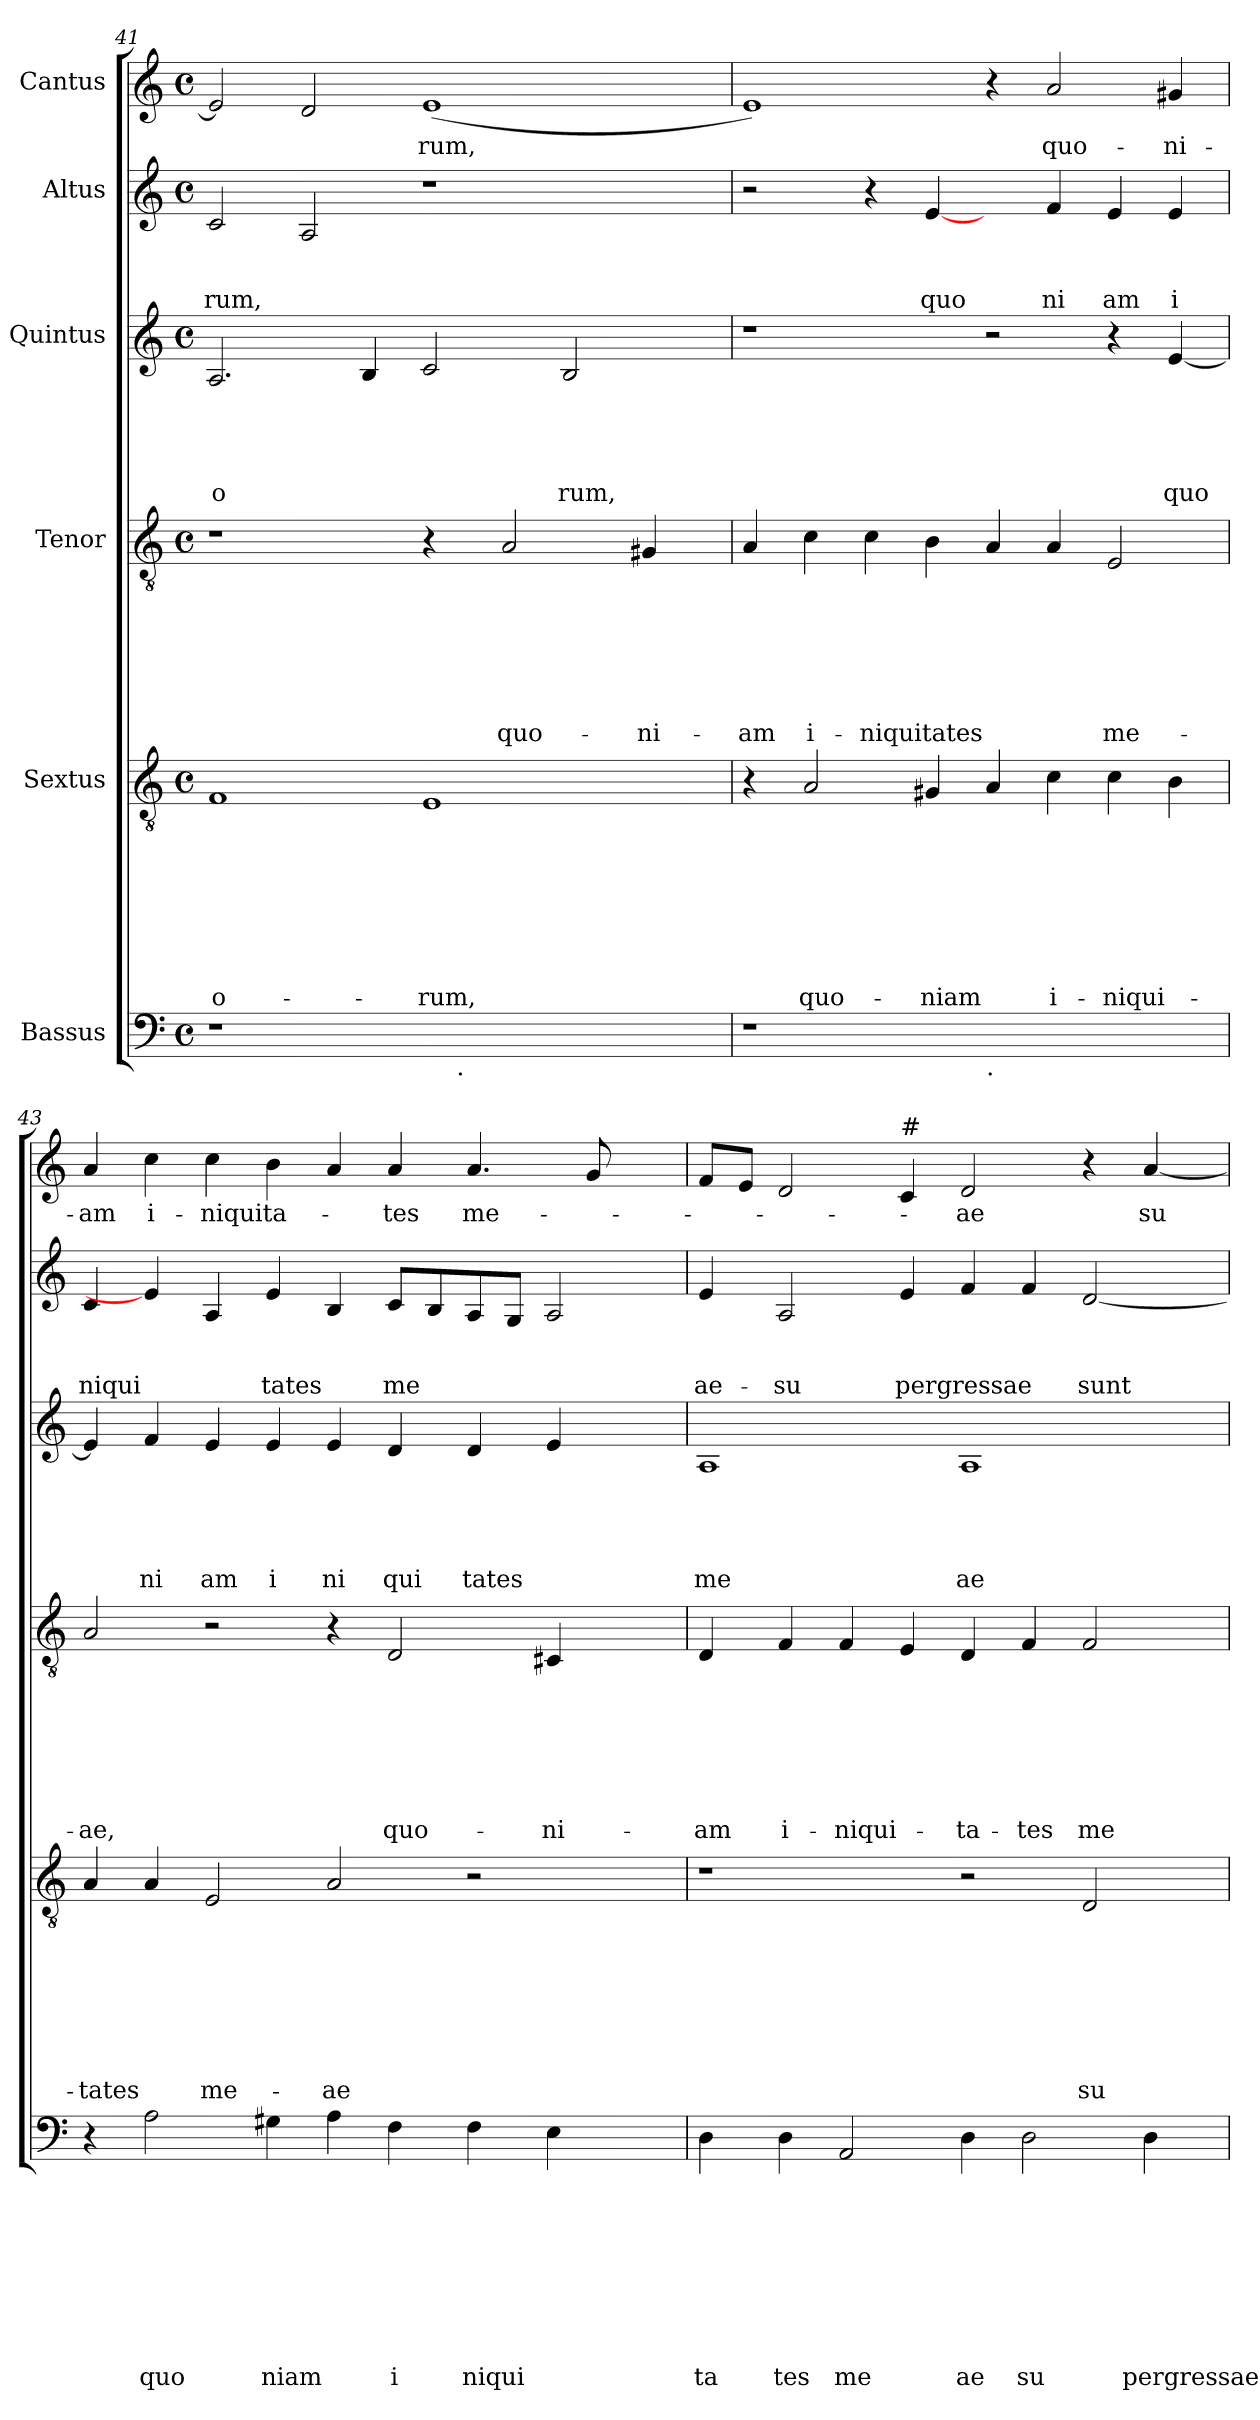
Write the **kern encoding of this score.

**kern	**text	**text	**text	**text	**text	**text	**text	**text	**text	**kern	**text	**text	**text	**text	**text	**text	**text	**text	**kern	**text	**text	**text	**text	**text	**text	**text	**kern	**text	**text	**text	**text	**text	**kern	**text	**text	**text	**kern	**text
*part6	*part6	*part6	*part6	*part6	*part6	*part6	*part6	*part6	*part6	*part5	*part5	*part5	*part5	*part5	*part5	*part5	*part5	*part5	*part4	*part4	*part4	*part4	*part4	*part4	*part4	*part4	*part3	*part3	*part3	*part3	*part3	*part3	*part2	*part2	*part2	*part2	*part1	*part1
*staff6	*staff6	*staff6	*staff6	*staff6	*staff6	*staff6	*staff6	*staff6	*staff6	*staff5	*staff5	*staff5	*staff5	*staff5	*staff5	*staff5	*staff5	*staff5	*staff4	*staff4	*staff4	*staff4	*staff4	*staff4	*staff4	*staff4	*staff3	*staff3	*staff3	*staff3	*staff3	*staff3	*staff2	*staff2	*staff2	*staff2	*staff1	*staff1
*I"Bassus	*	*	*	*	*	*	*	*	*	*I"Sextus	*	*	*	*	*	*	*	*	*I"Tenor	*	*	*	*	*	*	*	*I"Quintus	*	*	*	*	*	*I"Altus	*	*	*	*I"Cantus	*
*clefF4	*	*	*	*	*	*	*	*	*	*clefGv2	*	*	*	*	*	*	*	*	*clefGv2	*	*	*	*	*	*	*	*clefG2	*	*	*	*	*	*clefG2	*	*	*	*clefG2	*
*k[]	*	*	*	*	*	*	*	*	*	*k[]	*	*	*	*	*	*	*	*	*k[]	*	*	*	*	*	*	*	*k[]	*	*	*	*	*	*k[]	*	*	*	*k[]	*
*C:	*	*	*	*	*	*	*	*	*	*C:	*	*	*	*	*	*	*	*	*C:	*	*	*	*	*	*	*	*C:	*	*	*	*	*	*C:	*	*	*	*C:	*
*M4/4	*	*	*	*	*	*	*	*	*	*M4/4	*	*	*	*	*	*	*	*	*M4/4	*	*	*	*	*	*	*	*M4/4	*	*	*	*	*	*M4/4	*	*	*	*M4/4	*
*met(c)	*	*	*	*	*	*	*	*	*	*met(c)	*	*	*	*	*	*	*	*	*met(c)	*	*	*	*	*	*	*	*met(c)	*	*	*	*	*	*met(c)	*	*	*	*met(c)	*
=41	=41	=41	=41	=41	=41	=41	=41	=41	=41	=41	=41	=41	=41	=41	=41	=41	=41	=41	=41	=41	=41	=41	=41	=41	=41	=41	=41	=41	=41	=41	=41	=41	=41	=41	=41	=41	=41	=41
!	!	!	!	!	!	!	!	!	!	!	!	!	!	!	!	!	!	!LO:LY:b	!	!	!	!	!	!	!	!	!	!	!	!	!	!LO:LY:b	!	!	!	!LO:LY:b	!	!
1r	.	.	.	.	.	.	.	.	.	1F	.	.	.	.	.	.	.	-o-	1r	.	.	.	.	.	.	.	2.A/	.	.	.	.	o	2c/	.	.	rum,	2e/]	.
.	.	.	.	.	.	.	.	.	.	.	.	.	.	.	.	.	.	.	.	.	.	.	.	.	.	.	.	.	.	.	.	.	2A/	.	.	.	2d/	.
.	.	.	.	.	.	.	.	.	.	.	.	.	.	.	.	.	.	.	.	.	.	.	.	.	.	.	4B/	.	.	.	.	.	.	.	.	.	.	.
!	!	!	!	!	!	!	!	!	!	!	!	!	!	!	!	!	!	!LO:LY:b	!	!	!	!	!	!	!	!	!	!	!	!	!	!	!	!	!	!	!	!LO:LY:b
16.ryy	.	.	.	.	.	.	.	.	.	1E	.	.	.	.	.	.	.	-rum,	4r	.	.	.	.	.	.	.	2c/	.	.	.	.	.	1r	.	.	.	(<1e	-rum,
!LO:TX:b:t=.	!	!	!	!	!	!	!	!	!	!	!	!	!	!	!	!	!	!	!	!	!	!	!	!	!	!	!	!	!	!	!	!	!	!	!	!	!	!
2ryy	.	.	.	.	.	.	.	.	.	.	.	.	.	.	.	.	.	.	.	.	.	.	.	.	.	.	.	.	.	.	.	.	.	.	.	.	.	.
!	!	!	!	!	!	!	!	!	!	!	!	!	!	!	!	!	!	!	!	!	!	!	!	!	!	!LO:LY:b	!	!	!	!	!	!	!	!	!	!	!	!
.	.	.	.	.	.	.	.	.	.	.	.	.	.	.	.	.	.	.	2A/	.	.	.	.	.	.	quo-	.	.	.	.	.	.	.	.	.	.	.	.
!	!	!	!	!	!	!	!	!	!	!	!	!	!	!	!	!	!	!	!	!	!	!	!	!	!	!	!	!	!	!	!	!LO:LY:b	!	!	!	!	!	!
.	.	.	.	.	.	.	.	.	.	.	.	.	.	.	.	.	.	.	.	.	.	.	.	.	.	.	2B/	.	.	.	.	rum,	.	.	.	.	.	.
4ryy	.	.	.	.	.	.	.	.	.	.	.	.	.	.	.	.	.	.	.	.	.	.	.	.	.	.	.	.	.	.	.	.	.	.	.	.	.	.
!	!	!	!	!	!	!	!	!	!	!	!	!	!	!	!	!	!	!	!	!	!	!	!	!	!	!LO:LY:b	!	!	!	!	!	!	!	!	!	!	!	!
.	.	.	.	.	.	.	.	.	.	.	.	.	.	.	.	.	.	.	4G#X/	.	.	.	.	.	.	-ni-	.	.	.	.	.	.	.	.	.	.	.	.
8ryy	.	.	.	.	.	.	.	.	.	.	.	.	.	.	.	.	.	.	.	.	.	.	.	.	.	.	.	.	.	.	.	.	.	.	.	.	.	.
32ryy	.	.	.	.	.	.	.	.	.	.	.	.	.	.	.	.	.	.	.	.	.	.	.	.	.	.	.	.	.	.	.	.	.	.	.	.	.	.
=42	=42	=42	=42	=42	=42	=42	=42	=42	=42	=42	=42	=42	=42	=42	=42	=42	=42	=42	=42	=42	=42	=42	=42	=42	=42	=42	=42	=42	=42	=42	=42	=42	=42	=42	=42	=42	=42	=42
!	!	!	!	!	!	!	!	!	!	!	!	!	!	!	!	!	!	!	!	!	!	!	!	!	!	!LO:LY:b	!	!	!	!	!	!	!	!	!	!	!	!
1r	.	.	.	.	.	.	.	.	.	4r	.	.	.	.	.	.	.	.	4A/	.	.	.	.	.	.	-am	1r	.	.	.	.	.	2r	.	.	.	1e)	.
!	!	!	!	!	!	!	!	!	!	!	!	!	!	!	!	!	!	!LO:LY:b	!	!	!	!	!	!	!	!LO:LY:b	!	!	!	!	!	!	!	!	!	!	!	!
.	.	.	.	.	.	.	.	.	.	2A/	.	.	.	.	.	.	.	quo-	4c\	.	.	.	.	.	.	i-	.	.	.	.	.	.	.	.	.	.	.	.
!	!	!	!	!	!	!	!	!	!	!	!	!	!	!	!	!	!	!	!	!	!	!	!	!	!	!LO:LY:b	!	!	!	!	!	!	!	!	!	!	!	!
.	.	.	.	.	.	.	.	.	.	.	.	.	.	.	.	.	.	.	4c\	.	.	.	.	.	.	-niquitates	.	.	.	.	.	.	4r	.	.	.	.	.
!	!	!	!	!	!	!	!	!	!	!	!	!	!	!	!	!	!	!LO:LY:b	!	!	!	!	!	!	!	!	!	!	!	!	!	!	!	!	!	!LO:LY:b	!	!
.	.	.	.	.	.	.	.	.	.	4G#X/	.	.	.	.	.	.	.	-niam	4B\	.	.	.	.	.	.	.	.	.	.	.	.	.	[4e/	.	.	quo	.	.
!LO:TX:b:t=.	!	!	!	!	!	!	!	!	!	!	!	!	!	!	!	!	!	!	!	!	!	!	!	!	!	!	!	!	!	!	!	!	!	!	!	!	!	!
1ryy	.	.	.	.	.	.	.	.	.	4A/	.	.	.	.	.	.	.	.	4A/	.	.	.	.	.	.	.	2r	.	.	.	.	.	4ryy	.	.	.	4r	.
!	!	!	!	!	!	!	!	!	!	!	!	!	!	!	!	!	!	!LO:LY:b	!	!	!	!	!	!	!	!	!	!	!	!	!	!	!	!	!	!LO:LY:b	!	!LO:LY:b
.	.	.	.	.	.	.	.	.	.	4c\	.	.	.	.	.	.	.	i-	4A/	.	.	.	.	.	.	.	.	.	.	.	.	.	4f/	.	.	ni	2a/	quo-
!	!	!	!	!	!	!	!	!	!	!	!	!	!	!	!	!	!	!LO:LY:b	!	!	!	!	!	!	!	!LO:LY:b	!	!	!	!	!	!	!	!	!	!LO:LY:b	!	!
.	.	.	.	.	.	.	.	.	.	4c\	.	.	.	.	.	.	.	-niqui-	2E/	.	.	.	.	.	.	me-	4r	.	.	.	.	.	4e/	.	.	am	.	.
!	!	!	!	!	!	!	!	!	!	!	!	!	!	!	!	!	!	!	!	!	!	!	!	!	!	!	!	!	!	!	!	!LO:LY:b	!	!	!	!LO:LY:b	!	!LO:LY:b
.	.	.	.	.	.	.	.	.	.	4B\	.	.	.	.	.	.	.	.	.	.	.	.	.	.	.	.	[<4e/	.	.	.	.	quo	4e/	.	.	i	4g#X/	-ni-
=43	=43	=43	=43	=43	=43	=43	=43	=43	=43	=43	=43	=43	=43	=43	=43	=43	=43	=43	=43	=43	=43	=43	=43	=43	=43	=43	=43	=43	=43	=43	=43	=43	=43	=43	=43	=43	=43	=43
!	!	!	!	!	!	!	!	!	!	!	!	!	!	!	!	!	!	!LO:LY:b	!	!	!	!	!	!	!	!LO:LY:b	!	!	!	!	!	!	!	!	!	!LO:LY:b	!	!LO:LY:b
4r	.	.	.	.	.	.	.	.	.	4A/	.	.	.	.	.	.	.	-tates	2A/	.	.	.	.	.	.	-ae,	4e/]	.	.	.	.	.	4c/	.	.	niqui	4a/	-am
!	!	!	!	!	!	!	!	!	!LO:LY:b	!	!	!	!	!	!	!	!	!	!	!	!	!	!	!	!	!	!	!	!	!	!	!LO:LY:b	!	!	!	!	!	!LO:LY:b
2A\	.	.	.	.	.	.	.	.	quo	4A/	.	.	.	.	.	.	.	.	.	.	.	.	.	.	.	.	4f/	.	.	.	.	ni	4e/]	.	.	.	4cc\	i-
!	!	!	!	!	!	!	!	!	!	!	!	!	!	!	!	!	!	!LO:LY:b	!	!	!	!	!	!	!	!	!	!	!	!	!	!LO:LY:b	!	!	!	!	!	!LO:LY:b
.	.	.	.	.	.	.	.	.	.	2E/	.	.	.	.	.	.	.	me-	2r	.	.	.	.	.	.	.	4e/	.	.	.	.	am	4A/	.	.	.	4cc\	-niquita-
!	!	!	!	!	!	!	!	!	!LO:LY:b	!	!	!	!	!	!	!	!	!	!	!	!	!	!	!	!	!	!	!	!	!	!	!LO:LY:b	!	!	!	!LO:LY:b	!	!
4G#X\	.	.	.	.	.	.	.	.	niam	.	.	.	.	.	.	.	.	.	.	.	.	.	.	.	.	.	4e/	.	.	.	.	i	4e/	.	.	tates	4b\	.
!	!	!	!	!	!	!	!	!	!	!	!	!	!	!	!	!	!	!LO:LY:b	!	!	!	!	!	!	!	!	!	!	!	!	!	!LO:LY:b	!	!	!	!	!	!
4A\	.	.	.	.	.	.	.	.	.	2A/	.	.	.	.	.	.	.	-ae	4r	.	.	.	.	.	.	.	4e/	.	.	.	.	ni	4B/	.	.	.	4a/	.
!	!	!	!	!	!	!	!	!	!LO:LY:b	!	!	!	!	!	!	!	!	!	!	!	!	!	!	!	!	!LO:LY:b	!	!	!	!	!	!LO:LY:b	!	!	!	!LO:LY:b	!	!LO:LY:b
4F\	.	.	.	.	.	.	.	.	i	.	.	.	.	.	.	.	.	.	2D/	.	.	.	.	.	.	quo-	4d/	.	.	.	.	qui	8c/L	.	.	me	4a/	-tes
.	.	.	.	.	.	.	.	.	.	.	.	.	.	.	.	.	.	.	.	.	.	.	.	.	.	.	.	.	.	.	.	.	8B/	.	.	.	.	.
!	!	!	!	!	!	!	!	!	!LO:LY:b	!	!	!	!	!	!	!	!	!	!	!	!	!	!	!	!	!	!	!	!	!	!	!LO:LY:b	!	!	!	!	!	!LO:LY:b
4F\	.	.	.	.	.	.	.	.	niqui	2r	.	.	.	.	.	.	.	.	.	.	.	.	.	.	.	.	4d/	.	.	.	.	tates	8A/	.	.	.	4.a/	me-
.	.	.	.	.	.	.	.	.	.	.	.	.	.	.	.	.	.	.	.	.	.	.	.	.	.	.	.	.	.	.	.	.	8G/J	.	.	.	.	.
!	!	!	!	!	!	!	!	!	!	!	!	!	!	!	!	!	!	!	!	!	!	!	!	!	!	!LO:LY:b	!	!	!	!	!	!	!	!	!	!	!	!
4E\	.	.	.	.	.	.	.	.	.	.	.	.	.	.	.	.	.	.	4C#X/	.	.	.	.	.	.	-ni-	4e/	.	.	.	.	.	2A/	.	.	.	.	.
.	.	.	.	.	.	.	.	.	.	.	.	.	.	.	.	.	.	.	.	.	.	.	.	.	.	.	.	.	.	.	.	.	.	.	.	.	8g/	.
4ryy	.	.	.	.	.	.	.	.	.	4ryy	.	.	.	.	.	.	.	.	4ryy	.	.	.	.	.	.	.	4ryy	.	.	.	.	.	.	.	.	.	4ryy	.
!!LO:LB:g=z
=44	=44	=44	=44	=44	=44	=44	=44	=44	=44	=44	=44	=44	=44	=44	=44	=44	=44	=44	=44	=44	=44	=44	=44	=44	=44	=44	=44	=44	=44	=44	=44	=44	=44	=44	=44	=44	=44	=44
!	!	!	!	!	!	!	!	!	!LO:LY:b	!	!	!	!	!	!	!	!	!	!	!	!	!	!	!	!	!LO:LY:b	!	!	!	!	!	!LO:LY:b	!	!	!	!LO:LY:b	!	!
4D\	.	.	.	.	.	.	.	.	ta	1r	.	.	.	.	.	.	.	.	4D/	.	.	.	.	.	.	-am	1A	.	.	.	.	me	4e/	.	.	ae-	8f/L	.
.	.	.	.	.	.	.	.	.	.	.	.	.	.	.	.	.	.	.	.	.	.	.	.	.	.	.	.	.	.	.	.	.	.	.	.	.	8e/J	.
!	!	!	!	!	!	!	!	!	!LO:LY:b	!	!	!	!	!	!	!	!	!	!	!	!	!	!	!	!	!LO:LY:b	!	!	!	!	!	!	!	!	!	!LO:LY:b	!	!
4D\	.	.	.	.	.	.	.	.	tes	.	.	.	.	.	.	.	.	.	4F/	.	.	.	.	.	.	i-	.	.	.	.	.	.	2A/	.	.	-su	2d/	.
!	!	!	!	!	!	!	!	!	!LO:LY:b	!	!	!	!	!	!	!	!	!	!	!	!	!	!	!	!	!LO:LY:b	!	!	!	!	!	!	!	!	!	!	!	!
2AA/	.	.	.	.	.	.	.	.	me	.	.	.	.	.	.	.	.	.	4F/	.	.	.	.	.	.	-niqui-	.	.	.	.	.	.	.	.	.	.	.	.
!	!	!	!	!	!	!	!	!	!	!	!	!	!	!	!	!	!	!	!	!	!	!	!	!	!	!	!	!	!	!	!	!	!	!	!	!	!LO:TX:a:t=#	!
!	!	!	!	!	!	!	!	!	!	!	!	!	!	!	!	!	!	!	!	!	!	!	!	!	!	!	!	!	!	!	!	!	!	!	!	!LO:LY:b	!	!
.	.	.	.	.	.	.	.	.	.	.	.	.	.	.	.	.	.	.	4E/	.	.	.	.	.	.	.	.	.	.	.	.	.	4e/	.	.	pergressae	4c/	.
!	!	!	!	!	!	!	!	!	!LO:LY:b	!	!	!	!	!	!	!	!	!	!	!	!	!	!	!	!	!LO:LY:b	!	!	!	!	!	!LO:LY:b	!	!	!	!	!	!LO:LY:b
4D\	.	.	.	.	.	.	.	.	ae	2r	.	.	.	.	.	.	.	.	4D/	.	.	.	.	.	.	-ta-	1A	.	.	.	.	ae-	4f/	.	.	.	2d/	-ae
!	!	!	!	!	!	!	!	!	!LO:LY:b	!	!	!	!	!	!	!	!	!	!	!	!	!	!	!	!	!LO:LY:b	!	!	!	!	!	!	!	!	!	!	!	!
2D\	.	.	.	.	.	.	.	.	su	.	.	.	.	.	.	.	.	.	4F/	.	.	.	.	.	.	-tes	.	.	.	.	.	.	4f/	.	.	.	.	.
!	!	!	!	!	!	!	!	!	!	!	!	!	!	!	!	!	!	!LO:LY:b	!	!	!	!	!	!	!	!LO:LY:b	!	!	!	!	!	!	!	!	!	!LO:LY:b	!	!
.	.	.	.	.	.	.	.	.	.	2D/	.	.	.	.	.	.	.	su-	2F/	.	.	.	.	.	.	me-	.	.	.	.	.	.	[<2d/	.	.	sunt	4r	.
!	!	!	!	!	!	!	!	!	!LO:LY:b	!	!	!	!	!	!	!	!	!	!	!	!	!	!	!	!	!	!	!	!	!	!	!	!	!	!	!	!	!LO:LY:b
4D\	.	.	.	.	.	.	.	.	pergressae	.	.	.	.	.	.	.	.	.	.	.	.	.	.	.	.	.	.	.	.	.	.	.	.	.	.	.	[<4a/	su-
=	=	=	=	=	=	=	=	=	=	=	=	=	=	=	=	=	=	=	=	=	=	=	=	=	=	=	=	=	=	=	=	=	=	=	=	=	=	=
*-	*-	*-	*-	*-	*-	*-	*-	*-	*-	*-	*-	*-	*-	*-	*-	*-	*-	*-	*-	*-	*-	*-	*-	*-	*-	*-	*-	*-	*-	*-	*-	*-	*-	*-	*-	*-	*-	*-
